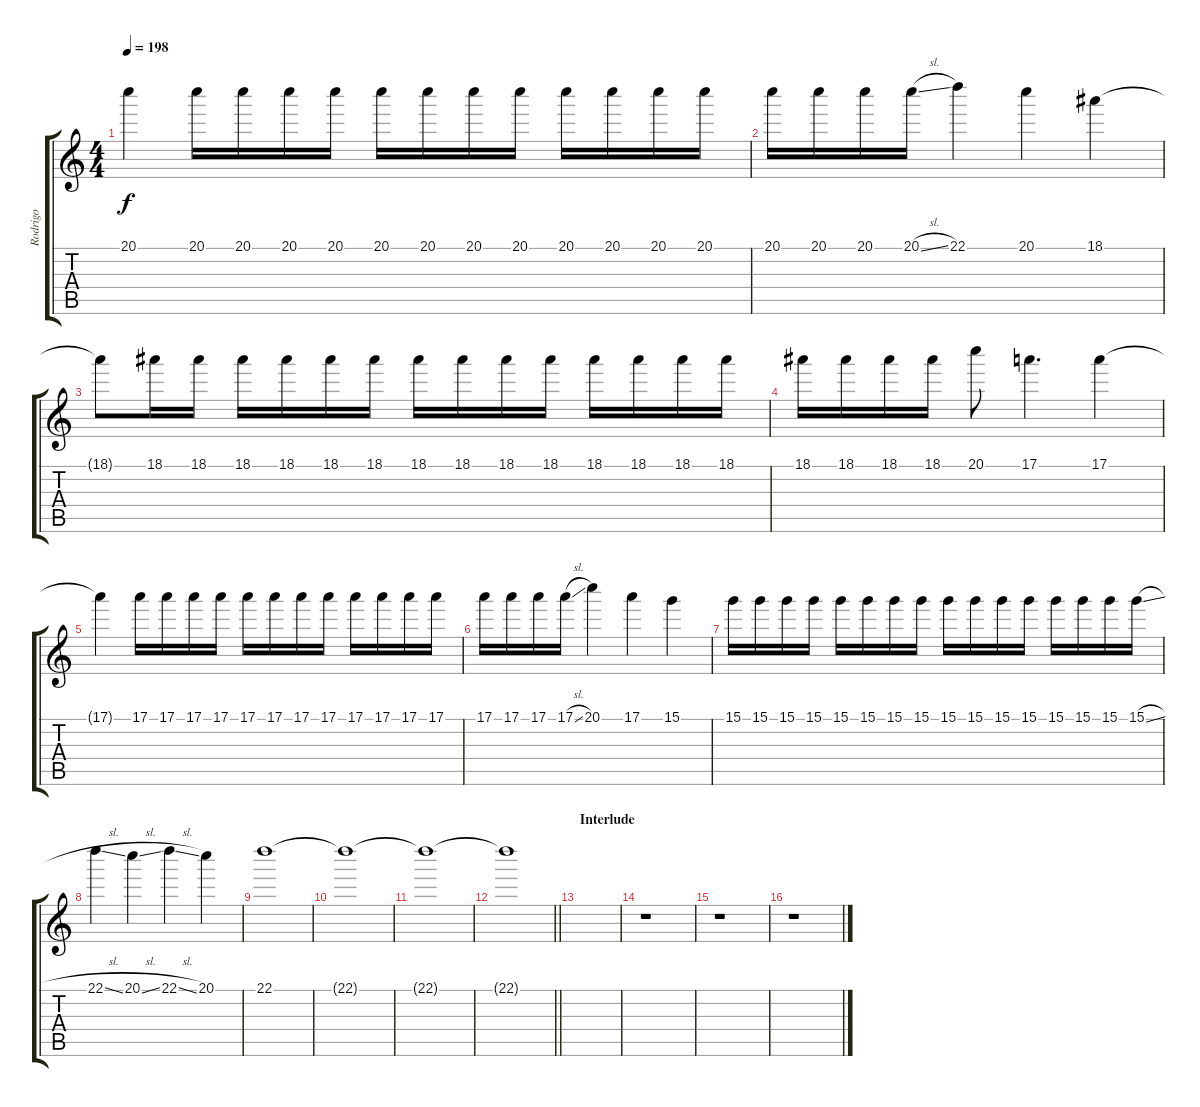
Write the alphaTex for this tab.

\track ("Rodrigo" "Rodrigo") {instrument overdrivenguitar}
\staff {score tabs}
\tuning (E4 B3 G3 D3 A2 E2) {hide}
\ts (4 4)
\tempo 198
\clef g2
\ks c
20.1.4{dy f} 20.1.16 20.1.16 20.1.16 20.1.16 20.1.16 20.1.16 20.1.16 20.1.16 20.1.16 20.1.16 20.1.16 20.1.16 |
20.1.16 20.1.16 20.1.16 20.1{sl}.16 22.1.4 20.1.4 18.1.4 |
18.1{t}.8 18.1.16 18.1.16 18.1.16 18.1.16 18.1.16 18.1.16 18.1.16 18.1.16 18.1.16 18.1.16 18.1.16 18.1.16 18.1.16 18.1.16 |
18.1.16 18.1.16 18.1.16 18.1.16 20.1.8 17.1.4{d} 17.1.4 |
17.1{t}.4 17.1.16 17.1.16 17.1.16 17.1.16 17.1.16 17.1.16 17.1.16 17.1.16 17.1.16 17.1.16 17.1.16 17.1.16 |
17.1.16 17.1.16 17.1.16 17.1{sl}.16 20.1.4 17.1.4 15.1.4 |
15.1.16 15.1.16 15.1.16 15.1.16 15.1.16 15.1.16 15.1.16 15.1.16 15.1.16 15.1.16 15.1.16 15.1.16 15.1.16 15.1.16 15.1.16 15.1{sl}.16 |
22.1{sl}.4 20.1{sl}.4 22.1{sl}.4 20.1.4 |
22.1.1 |
22.1{t}.1 |
22.1{t}.1 |
\barLineRight lightlight
22.1{t}.1 |
\section ("" "Interlude")
|
r.1 |
r.1 |
r.1
